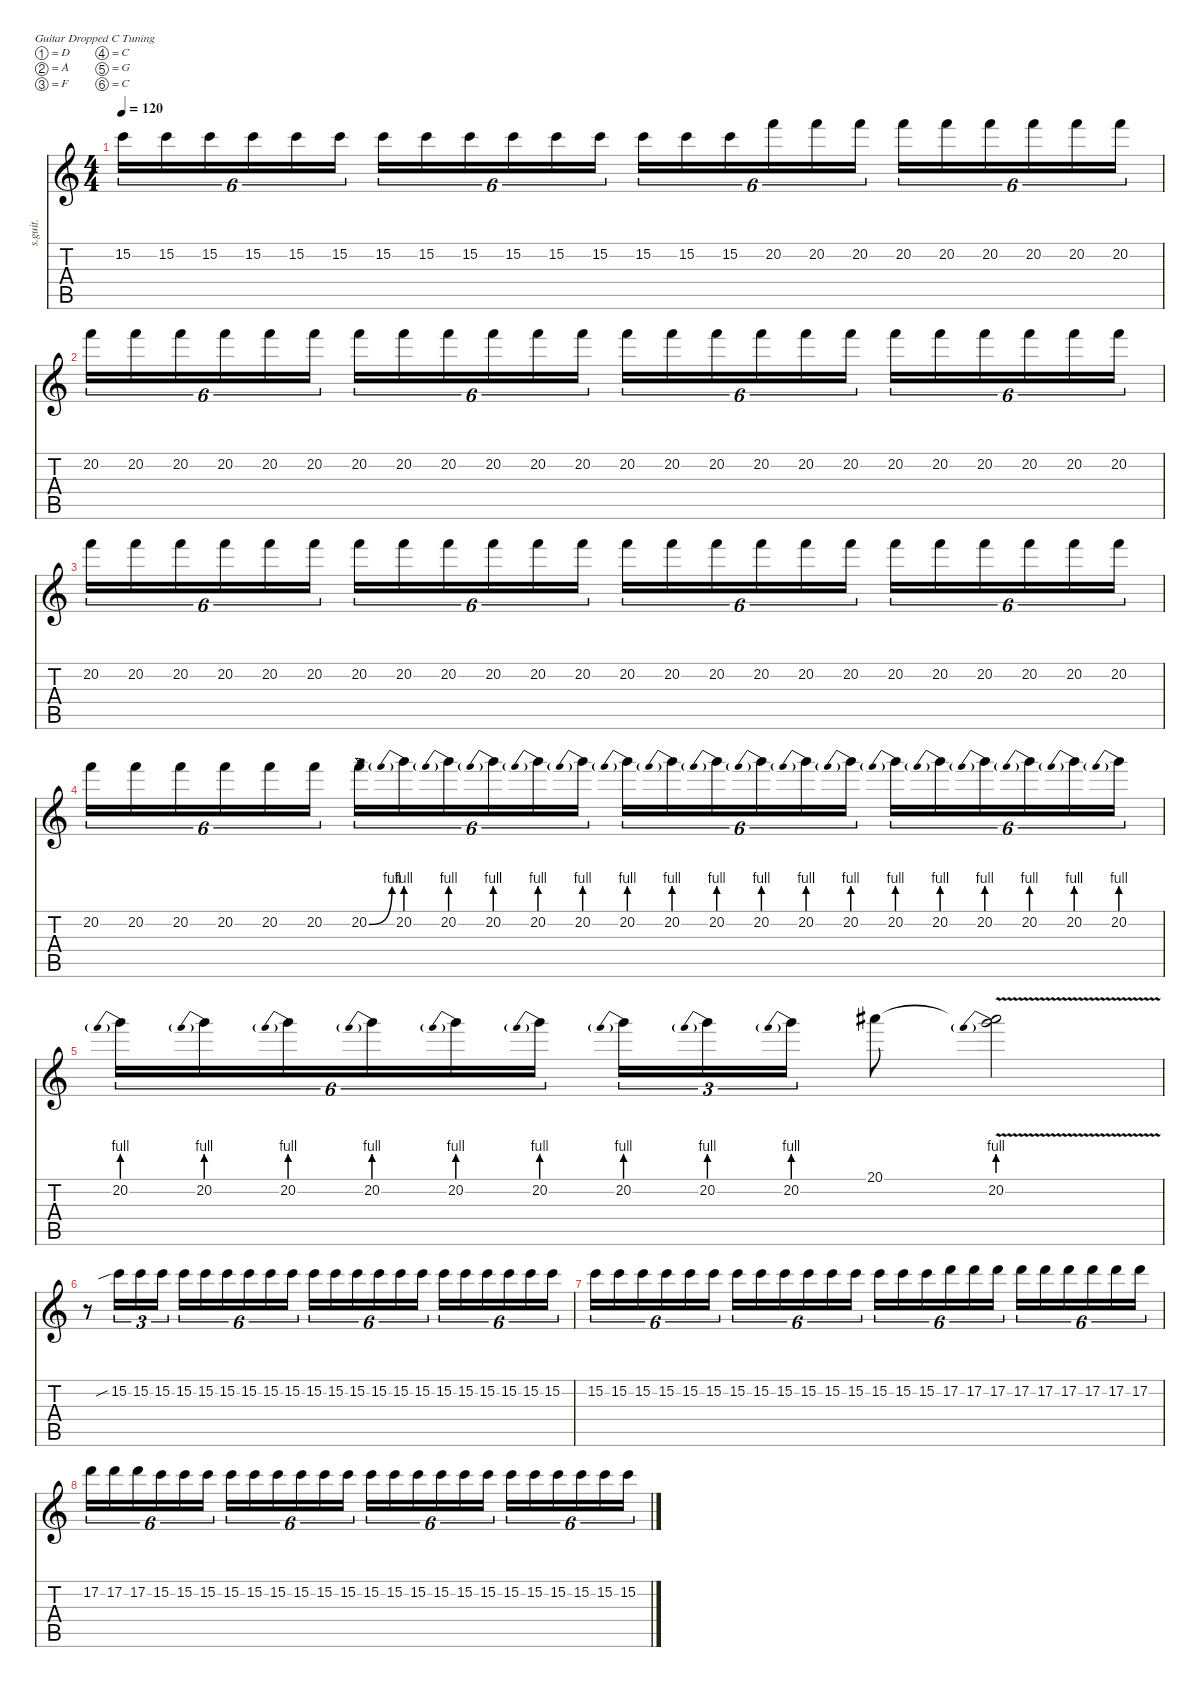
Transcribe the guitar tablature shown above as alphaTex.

\defaultSystemsLayout 4
\hideDynamics
\bracketExtendMode nobrackets
\track ("Jake Bowen" "s.guit.") {instrument distortionguitar}
\staff {score tabs}
\tuning (D4 A3 F3 C3 G2 C2)
\ts (4 4)
\tempo 120
\clef g2
\ks c
15.2.16{tu (6 4) lyrics (0 "") lyrics (1 "") lyrics (2 "") lyrics (3 "") lyrics (4 "") dy mf} 15.2.16{tu (6 4) lyrics (0 "") lyrics (1 "") lyrics (2 "") lyrics (3 "") lyrics (4 "")} 15.2.16{tu (6 4) lyrics (0 "") lyrics (1 "") lyrics (2 "") lyrics (3 "") lyrics (4 "")} 15.2.16{tu (6 4) lyrics (0 "") lyrics (1 "") lyrics (2 "") lyrics (3 "") lyrics (4 "")} 15.2.16{tu (6 4) lyrics (0 "") lyrics (1 "") lyrics (2 "") lyrics (3 "") lyrics (4 "")} 15.2.16{tu (6 4) lyrics (0 "") lyrics (1 "") lyrics (2 "") lyrics (3 "") lyrics (4 "")} 15.2.16{tu (6 4) lyrics (0 "") lyrics (1 "") lyrics (2 "") lyrics (3 "") lyrics (4 "")} 15.2.16{tu (6 4) lyrics (0 "") lyrics (1 "") lyrics (2 "") lyrics (3 "") lyrics (4 "")} 15.2.16{tu (6 4) lyrics (0 "") lyrics (1 "") lyrics (2 "") lyrics (3 "") lyrics (4 "")} 15.2.16{tu (6 4) lyrics (0 "") lyrics (1 "") lyrics (2 "") lyrics (3 "") lyrics (4 "")} 15.2.16{tu (6 4) lyrics (0 "") lyrics (1 "") lyrics (2 "") lyrics (3 "") lyrics (4 "")} 15.2.16{tu (6 4) lyrics (0 "") lyrics (1 "") lyrics (2 "") lyrics (3 "") lyrics (4 "")} 15.2.16{tu (6 4) lyrics (0 "") lyrics (1 "") lyrics (2 "") lyrics (3 "") lyrics (4 "")} 15.2.16{tu (6 4) lyrics (0 "") lyrics (1 "") lyrics (2 "") lyrics (3 "") lyrics (4 "")} 15.2.16{tu (6 4) lyrics (0 "") lyrics (1 "") lyrics (2 "") lyrics (3 "") lyrics (4 "")} 20.2.16{tu (6 4) lyrics (0 "") lyrics (1 "") lyrics (2 "") lyrics (3 "") lyrics (4 "")} 20.2.16{tu (6 4) lyrics (0 "") lyrics (1 "") lyrics (2 "") lyrics (3 "") lyrics (4 "")} 20.2.16{tu (6 4) lyrics (0 "") lyrics (1 "") lyrics (2 "") lyrics (3 "") lyrics (4 "")} 20.2.16{tu (6 4) lyrics (0 "") lyrics (1 "") lyrics (2 "") lyrics (3 "") lyrics (4 "")} 20.2.16{tu (6 4) lyrics (0 "") lyrics (1 "") lyrics (2 "") lyrics (3 "") lyrics (4 "")} 20.2.16{tu (6 4) lyrics (0 "") lyrics (1 "") lyrics (2 "") lyrics (3 "") lyrics (4 "")} 20.2.16{tu (6 4) lyrics (0 "") lyrics (1 "") lyrics (2 "") lyrics (3 "") lyrics (4 "")} 20.2.16{tu (6 4) lyrics (0 "") lyrics (1 "") lyrics (2 "") lyrics (3 "") lyrics (4 "")} 20.2.16{tu (6 4) lyrics (0 "") lyrics (1 "") lyrics (2 "") lyrics (3 "") lyrics (4 "")} |
20.2.16{tu (6 4) lyrics (0 "") lyrics (1 "") lyrics (2 "") lyrics (3 "") lyrics (4 "")} 20.2.16{tu (6 4) lyrics (0 "") lyrics (1 "") lyrics (2 "") lyrics (3 "") lyrics (4 "")} 20.2.16{tu (6 4) lyrics (0 "") lyrics (1 "") lyrics (2 "") lyrics (3 "") lyrics (4 "")} 20.2.16{tu (6 4) lyrics (0 "") lyrics (1 "") lyrics (2 "") lyrics (3 "") lyrics (4 "")} 20.2.16{tu (6 4) lyrics (0 "") lyrics (1 "") lyrics (2 "") lyrics (3 "") lyrics (4 "")} 20.2.16{tu (6 4) lyrics (0 "") lyrics (1 "") lyrics (2 "") lyrics (3 "") lyrics (4 "")} 20.2.16{tu (6 4) lyrics (0 "") lyrics (1 "") lyrics (2 "") lyrics (3 "") lyrics (4 "")} 20.2.16{tu (6 4) lyrics (0 "") lyrics (1 "") lyrics (2 "") lyrics (3 "") lyrics (4 "")} 20.2.16{tu (6 4) lyrics (0 "") lyrics (1 "") lyrics (2 "") lyrics (3 "") lyrics (4 "")} 20.2.16{tu (6 4) lyrics (0 "") lyrics (1 "") lyrics (2 "") lyrics (3 "") lyrics (4 "")} 20.2.16{tu (6 4) lyrics (0 "") lyrics (1 "") lyrics (2 "") lyrics (3 "") lyrics (4 "")} 20.2.16{tu (6 4) lyrics (0 "") lyrics (1 "") lyrics (2 "") lyrics (3 "") lyrics (4 "")} 20.2.16{tu (6 4) lyrics (0 "") lyrics (1 "") lyrics (2 "") lyrics (3 "") lyrics (4 "")} 20.2.16{tu (6 4) lyrics (0 "") lyrics (1 "") lyrics (2 "") lyrics (3 "") lyrics (4 "")} 20.2.16{tu (6 4) lyrics (0 "") lyrics (1 "") lyrics (2 "") lyrics (3 "") lyrics (4 "")} 20.2.16{tu (6 4) lyrics (0 "") lyrics (1 "") lyrics (2 "") lyrics (3 "") lyrics (4 "")} 20.2.16{tu (6 4) lyrics (0 "") lyrics (1 "") lyrics (2 "") lyrics (3 "") lyrics (4 "")} 20.2.16{tu (6 4) lyrics (0 "") lyrics (1 "") lyrics (2 "") lyrics (3 "") lyrics (4 "")} 20.2.16{tu (6 4) lyrics (0 "") lyrics (1 "") lyrics (2 "") lyrics (3 "") lyrics (4 "")} 20.2.16{tu (6 4) lyrics (0 "") lyrics (1 "") lyrics (2 "") lyrics (3 "") lyrics (4 "")} 20.2.16{tu (6 4) lyrics (0 "") lyrics (1 "") lyrics (2 "") lyrics (3 "") lyrics (4 "")} 20.2.16{tu (6 4) lyrics (0 "") lyrics (1 "") lyrics (2 "") lyrics (3 "") lyrics (4 "")} 20.2.16{tu (6 4) lyrics (0 "") lyrics (1 "") lyrics (2 "") lyrics (3 "") lyrics (4 "")} 20.2.16{tu (6 4) lyrics (0 "") lyrics (1 "") lyrics (2 "") lyrics (3 "") lyrics (4 "")} |
20.2.16{tu (6 4) lyrics (0 "") lyrics (1 "") lyrics (2 "") lyrics (3 "") lyrics (4 "")} 20.2.16{tu (6 4) lyrics (0 "") lyrics (1 "") lyrics (2 "") lyrics (3 "") lyrics (4 "")} 20.2.16{tu (6 4) lyrics (0 "") lyrics (1 "") lyrics (2 "") lyrics (3 "") lyrics (4 "")} 20.2.16{tu (6 4) lyrics (0 "") lyrics (1 "") lyrics (2 "") lyrics (3 "") lyrics (4 "")} 20.2.16{tu (6 4) lyrics (0 "") lyrics (1 "") lyrics (2 "") lyrics (3 "") lyrics (4 "")} 20.2.16{tu (6 4) lyrics (0 "") lyrics (1 "") lyrics (2 "") lyrics (3 "") lyrics (4 "")} 20.2.16{tu (6 4) lyrics (0 "") lyrics (1 "") lyrics (2 "") lyrics (3 "") lyrics (4 "")} 20.2.16{tu (6 4) lyrics (0 "") lyrics (1 "") lyrics (2 "") lyrics (3 "") lyrics (4 "")} 20.2.16{tu (6 4) lyrics (0 "") lyrics (1 "") lyrics (2 "") lyrics (3 "") lyrics (4 "")} 20.2.16{tu (6 4) lyrics (0 "") lyrics (1 "") lyrics (2 "") lyrics (3 "") lyrics (4 "")} 20.2.16{tu (6 4) lyrics (0 "") lyrics (1 "") lyrics (2 "") lyrics (3 "") lyrics (4 "")} 20.2.16{tu (6 4) lyrics (0 "") lyrics (1 "") lyrics (2 "") lyrics (3 "") lyrics (4 "")} 20.2.16{tu (6 4) lyrics (0 "") lyrics (1 "") lyrics (2 "") lyrics (3 "") lyrics (4 "")} 20.2.16{tu (6 4) lyrics (0 "") lyrics (1 "") lyrics (2 "") lyrics (3 "") lyrics (4 "")} 20.2.16{tu (6 4) lyrics (0 "") lyrics (1 "") lyrics (2 "") lyrics (3 "") lyrics (4 "")} 20.2.16{tu (6 4) lyrics (0 "") lyrics (1 "") lyrics (2 "") lyrics (3 "") lyrics (4 "")} 20.2.16{tu (6 4) lyrics (0 "") lyrics (1 "") lyrics (2 "") lyrics (3 "") lyrics (4 "")} 20.2.16{tu (6 4) lyrics (0 "") lyrics (1 "") lyrics (2 "") lyrics (3 "") lyrics (4 "")} 20.2.16{tu (6 4) lyrics (0 "") lyrics (1 "") lyrics (2 "") lyrics (3 "") lyrics (4 "")} 20.2.16{tu (6 4) lyrics (0 "") lyrics (1 "") lyrics (2 "") lyrics (3 "") lyrics (4 "")} 20.2.16{tu (6 4) lyrics (0 "") lyrics (1 "") lyrics (2 "") lyrics (3 "") lyrics (4 "")} 20.2.16{tu (6 4) lyrics (0 "") lyrics (1 "") lyrics (2 "") lyrics (3 "") lyrics (4 "")} 20.2.16{tu (6 4) lyrics (0 "") lyrics (1 "") lyrics (2 "") lyrics (3 "") lyrics (4 "")} 20.2.16{tu (6 4) lyrics (0 "") lyrics (1 "") lyrics (2 "") lyrics (3 "") lyrics (4 "")} |
20.2.16{tu (6 4) lyrics (0 "") lyrics (1 "") lyrics (2 "") lyrics (3 "") lyrics (4 "")} 20.2.16{tu (6 4) lyrics (0 "") lyrics (1 "") lyrics (2 "") lyrics (3 "") lyrics (4 "")} 20.2.16{tu (6 4) lyrics (0 "") lyrics (1 "") lyrics (2 "") lyrics (3 "") lyrics (4 "")} 20.2.16{tu (6 4) lyrics (0 "") lyrics (1 "") lyrics (2 "") lyrics (3 "") lyrics (4 "")} 20.2.16{tu (6 4) lyrics (0 "") lyrics (1 "") lyrics (2 "") lyrics (3 "") lyrics (4 "")} 20.2.16{tu (6 4) lyrics (0 "") lyrics (1 "") lyrics (2 "") lyrics (3 "") lyrics (4 "")} 20.2{be (bend 0 0 15 4)}.16{tu (6 4) lyrics (0 "") lyrics (1 "") lyrics (2 "") lyrics (3 "") lyrics (4 "")} 20.2{be (prebend 0 4 60 4)}.16{tu (6 4) lyrics (0 "") lyrics (1 "") lyrics (2 "") lyrics (3 "") lyrics (4 "")} 20.2{be (prebend 0 4 60 4)}.16{tu (6 4) lyrics (0 "") lyrics (1 "") lyrics (2 "") lyrics (3 "") lyrics (4 "")} 20.2{be (prebend 0 4 60 4)}.16{tu (6 4) lyrics (0 "") lyrics (1 "") lyrics (2 "") lyrics (3 "") lyrics (4 "")} 20.2{be (prebend 0 4 60 4)}.16{tu (6 4) lyrics (0 "") lyrics (1 "") lyrics (2 "") lyrics (3 "") lyrics (4 "")} 20.2{be (prebend 0 4 60 4)}.16{tu (6 4) lyrics (0 "") lyrics (1 "") lyrics (2 "") lyrics (3 "") lyrics (4 "")} 20.2{be (prebend 0 4 60 4)}.16{tu (6 4) lyrics (0 "") lyrics (1 "") lyrics (2 "") lyrics (3 "") lyrics (4 "")} 20.2{be (prebend 0 4 60 4)}.16{tu (6 4) lyrics (0 "") lyrics (1 "") lyrics (2 "") lyrics (3 "") lyrics (4 "")} 20.2{be (prebend 0 4 60 4)}.16{tu (6 4) lyrics (0 "") lyrics (1 "") lyrics (2 "") lyrics (3 "") lyrics (4 "")} 20.2{be (prebend 0 4 60 4)}.16{tu (6 4) lyrics (0 "") lyrics (1 "") lyrics (2 "") lyrics (3 "") lyrics (4 "")} 20.2{be (prebend 0 4 60 4)}.16{tu (6 4) lyrics (0 "") lyrics (1 "") lyrics (2 "") lyrics (3 "") lyrics (4 "")} 20.2{be (prebend 0 4 60 4)}.16{tu (6 4) lyrics (0 "") lyrics (1 "") lyrics (2 "") lyrics (3 "") lyrics (4 "")} 20.2{be (prebend 0 4 60 4)}.16{tu (6 4) lyrics (0 "") lyrics (1 "") lyrics (2 "") lyrics (3 "") lyrics (4 "")} 20.2{be (prebend 0 4 60 4)}.16{tu (6 4) lyrics (0 "") lyrics (1 "") lyrics (2 "") lyrics (3 "") lyrics (4 "")} 20.2{be (prebend 0 4 60 4)}.16{tu (6 4) lyrics (0 "") lyrics (1 "") lyrics (2 "") lyrics (3 "") lyrics (4 "")} 20.2{be (prebend 0 4 60 4)}.16{tu (6 4) lyrics (0 "") lyrics (1 "") lyrics (2 "") lyrics (3 "") lyrics (4 "")} 20.2{be (prebend 0 4 60 4)}.16{tu (6 4) lyrics (0 "") lyrics (1 "") lyrics (2 "") lyrics (3 "") lyrics (4 "")} 20.2{be (prebend 0 4 60 4)}.16{tu (6 4) lyrics (0 "") lyrics (1 "") lyrics (2 "") lyrics (3 "") lyrics (4 "")} |
20.2{be (prebend 0 4 60 4)}.16{tu (6 4) lyrics (0 "") lyrics (1 "") lyrics (2 "") lyrics (3 "") lyrics (4 "")} 20.2{be (prebend 0 4 60 4)}.16{tu (6 4) lyrics (0 "") lyrics (1 "") lyrics (2 "") lyrics (3 "") lyrics (4 "")} 20.2{be (prebend 0 4 60 4)}.16{tu (6 4) lyrics (0 "") lyrics (1 "") lyrics (2 "") lyrics (3 "") lyrics (4 "")} 20.2{be (prebend 0 4 60 4)}.16{tu (6 4) lyrics (0 "") lyrics (1 "") lyrics (2 "") lyrics (3 "") lyrics (4 "")} 20.2{be (prebend 0 4 60 4)}.16{tu (6 4) lyrics (0 "") lyrics (1 "") lyrics (2 "") lyrics (3 "") lyrics (4 "")} 20.2{be (prebend 0 4 60 4)}.16{tu (6 4) lyrics (0 "") lyrics (1 "") lyrics (2 "") lyrics (3 "") lyrics (4 "")} 20.2{be (prebend 0 4 60 4)}.16{tu (3 2) lyrics (0 "") lyrics (1 "") lyrics (2 "") lyrics (3 "") lyrics (4 "")} 20.2{be (prebend 0 4 60 4)}.16{tu (3 2) lyrics (0 "") lyrics (1 "") lyrics (2 "") lyrics (3 "") lyrics (4 "")} 20.2{be (prebend 0 4 60 4)}.16{tu (3 2) lyrics (0 "") lyrics (1 "") lyrics (2 "") lyrics (3 "") lyrics (4 "")} 20.1{acc #}.8{lyrics (0 "") lyrics (1 "") lyrics (2 "") lyrics (3 "") lyrics (4 "")} (20.1{t acc #} 20.2{be (prebend 0 4 60 4) v}).2{lyrics (0 "") lyrics (1 "") lyrics (2 "") lyrics (3 "") lyrics (4 "")} |
r.8 15.2{sib}.16{tu (3 2) lyrics (0 "") lyrics (1 "") lyrics (2 "") lyrics (3 "") lyrics (4 "")} 15.2.16{tu (3 2) lyrics (0 "") lyrics (1 "") lyrics (2 "") lyrics (3 "") lyrics (4 "")} 15.2.16{tu (3 2) lyrics (0 "") lyrics (1 "") lyrics (2 "") lyrics (3 "") lyrics (4 "")} 15.2.16{tu (6 4) lyrics (0 "") lyrics (1 "") lyrics (2 "") lyrics (3 "") lyrics (4 "")} 15.2.16{tu (6 4) lyrics (0 "") lyrics (1 "") lyrics (2 "") lyrics (3 "") lyrics (4 "")} 15.2.16{tu (6 4) lyrics (0 "") lyrics (1 "") lyrics (2 "") lyrics (3 "") lyrics (4 "")} 15.2.16{tu (6 4) lyrics (0 "") lyrics (1 "") lyrics (2 "") lyrics (3 "") lyrics (4 "")} 15.2.16{tu (6 4) lyrics (0 "") lyrics (1 "") lyrics (2 "") lyrics (3 "") lyrics (4 "")} 15.2.16{tu (6 4) lyrics (0 "") lyrics (1 "") lyrics (2 "") lyrics (3 "") lyrics (4 "")} 15.2.16{tu (6 4) lyrics (0 "") lyrics (1 "") lyrics (2 "") lyrics (3 "") lyrics (4 "")} 15.2.16{tu (6 4) lyrics (0 "") lyrics (1 "") lyrics (2 "") lyrics (3 "") lyrics (4 "")} 15.2.16{tu (6 4) lyrics (0 "") lyrics (1 "") lyrics (2 "") lyrics (3 "") lyrics (4 "")} 15.2.16{tu (6 4) lyrics (0 "") lyrics (1 "") lyrics (2 "") lyrics (3 "") lyrics (4 "")} 15.2.16{tu (6 4) lyrics (0 "") lyrics (1 "") lyrics (2 "") lyrics (3 "") lyrics (4 "")} 15.2.16{tu (6 4) lyrics (0 "") lyrics (1 "") lyrics (2 "") lyrics (3 "") lyrics (4 "")} 15.2.16{tu (6 4) lyrics (0 "") lyrics (1 "") lyrics (2 "") lyrics (3 "") lyrics (4 "")} 15.2.16{tu (6 4) lyrics (0 "") lyrics (1 "") lyrics (2 "") lyrics (3 "") lyrics (4 "")} 15.2.16{tu (6 4) lyrics (0 "") lyrics (1 "") lyrics (2 "") lyrics (3 "") lyrics (4 "")} 15.2.16{tu (6 4) lyrics (0 "") lyrics (1 "") lyrics (2 "") lyrics (3 "") lyrics (4 "")} 15.2.16{tu (6 4) lyrics (0 "") lyrics (1 "") lyrics (2 "") lyrics (3 "") lyrics (4 "")} 15.2.16{tu (6 4) lyrics (0 "") lyrics (1 "") lyrics (2 "") lyrics (3 "") lyrics (4 "")} |
15.2.16{tu (6 4) lyrics (0 "") lyrics (1 "") lyrics (2 "") lyrics (3 "") lyrics (4 "")} 15.2.16{tu (6 4) lyrics (0 "") lyrics (1 "") lyrics (2 "") lyrics (3 "") lyrics (4 "")} 15.2.16{tu (6 4) lyrics (0 "") lyrics (1 "") lyrics (2 "") lyrics (3 "") lyrics (4 "")} 15.2.16{tu (6 4) lyrics (0 "") lyrics (1 "") lyrics (2 "") lyrics (3 "") lyrics (4 "")} 15.2.16{tu (6 4) lyrics (0 "") lyrics (1 "") lyrics (2 "") lyrics (3 "") lyrics (4 "")} 15.2.16{tu (6 4) lyrics (0 "") lyrics (1 "") lyrics (2 "") lyrics (3 "") lyrics (4 "")} 15.2.16{tu (6 4) lyrics (0 "") lyrics (1 "") lyrics (2 "") lyrics (3 "") lyrics (4 "")} 15.2.16{tu (6 4) lyrics (0 "") lyrics (1 "") lyrics (2 "") lyrics (3 "") lyrics (4 "")} 15.2.16{tu (6 4) lyrics (0 "") lyrics (1 "") lyrics (2 "") lyrics (3 "") lyrics (4 "")} 15.2.16{tu (6 4) lyrics (0 "") lyrics (1 "") lyrics (2 "") lyrics (3 "") lyrics (4 "")} 15.2.16{tu (6 4) lyrics (0 "") lyrics (1 "") lyrics (2 "") lyrics (3 "") lyrics (4 "")} 15.2.16{tu (6 4) lyrics (0 "") lyrics (1 "") lyrics (2 "") lyrics (3 "") lyrics (4 "")} 15.2.16{tu (6 4) lyrics (0 "") lyrics (1 "") lyrics (2 "") lyrics (3 "") lyrics (4 "")} 15.2.16{tu (6 4) lyrics (0 "") lyrics (1 "") lyrics (2 "") lyrics (3 "") lyrics (4 "")} 15.2.16{tu (6 4) lyrics (0 "") lyrics (1 "") lyrics (2 "") lyrics (3 "") lyrics (4 "")} 17.2.16{tu (6 4) lyrics (0 "") lyrics (1 "") lyrics (2 "") lyrics (3 "") lyrics (4 "")} 17.2.16{tu (6 4) lyrics (0 "") lyrics (1 "") lyrics (2 "") lyrics (3 "") lyrics (4 "")} 17.2.16{tu (6 4) lyrics (0 "") lyrics (1 "") lyrics (2 "") lyrics (3 "") lyrics (4 "")} 17.2.16{tu (6 4) lyrics (0 "") lyrics (1 "") lyrics (2 "") lyrics (3 "") lyrics (4 "")} 17.2.16{tu (6 4) lyrics (0 "") lyrics (1 "") lyrics (2 "") lyrics (3 "") lyrics (4 "")} 17.2.16{tu (6 4) lyrics (0 "") lyrics (1 "") lyrics (2 "") lyrics (3 "") lyrics (4 "")} 17.2.16{tu (6 4) lyrics (0 "") lyrics (1 "") lyrics (2 "") lyrics (3 "") lyrics (4 "")} 17.2.16{tu (6 4) lyrics (0 "") lyrics (1 "") lyrics (2 "") lyrics (3 "") lyrics (4 "")} 17.2.16{tu (6 4) lyrics (0 "") lyrics (1 "") lyrics (2 "") lyrics (3 "") lyrics (4 "")} |
17.2.16{tu (6 4) lyrics (0 "") lyrics (1 "") lyrics (2 "") lyrics (3 "") lyrics (4 "")} 17.2.16{tu (6 4) lyrics (0 "") lyrics (1 "") lyrics (2 "") lyrics (3 "") lyrics (4 "")} 17.2.16{tu (6 4) lyrics (0 "") lyrics (1 "") lyrics (2 "") lyrics (3 "") lyrics (4 "")} 15.2.16{tu (6 4) lyrics (0 "") lyrics (1 "") lyrics (2 "") lyrics (3 "") lyrics (4 "")} 15.2.16{tu (6 4) lyrics (0 "") lyrics (1 "") lyrics (2 "") lyrics (3 "") lyrics (4 "")} 15.2.16{tu (6 4) lyrics (0 "") lyrics (1 "") lyrics (2 "") lyrics (3 "") lyrics (4 "")} 15.2.16{tu (6 4) lyrics (0 "") lyrics (1 "") lyrics (2 "") lyrics (3 "") lyrics (4 "")} 15.2.16{tu (6 4) lyrics (0 "") lyrics (1 "") lyrics (2 "") lyrics (3 "") lyrics (4 "")} 15.2.16{tu (6 4) lyrics (0 "") lyrics (1 "") lyrics (2 "") lyrics (3 "") lyrics (4 "")} 15.2.16{tu (6 4) lyrics (0 "") lyrics (1 "") lyrics (2 "") lyrics (3 "") lyrics (4 "")} 15.2.16{tu (6 4) lyrics (0 "") lyrics (1 "") lyrics (2 "") lyrics (3 "") lyrics (4 "")} 15.2.16{tu (6 4) lyrics (0 "") lyrics (1 "") lyrics (2 "") lyrics (3 "") lyrics (4 "")} 15.2.16{tu (6 4) lyrics (0 "") lyrics (1 "") lyrics (2 "") lyrics (3 "") lyrics (4 "")} 15.2.16{tu (6 4) lyrics (0 "") lyrics (1 "") lyrics (2 "") lyrics (3 "") lyrics (4 "")} 15.2.16{tu (6 4) lyrics (0 "") lyrics (1 "") lyrics (2 "") lyrics (3 "") lyrics (4 "")} 15.2.16{tu (6 4) lyrics (0 "") lyrics (1 "") lyrics (2 "") lyrics (3 "") lyrics (4 "")} 15.2.16{tu (6 4) lyrics (0 "") lyrics (1 "") lyrics (2 "") lyrics (3 "") lyrics (4 "")} 15.2.16{tu (6 4) lyrics (0 "") lyrics (1 "") lyrics (2 "") lyrics (3 "") lyrics (4 "")} 15.2.16{tu (6 4) lyrics (0 "") lyrics (1 "") lyrics (2 "") lyrics (3 "") lyrics (4 "")} 15.2.16{tu (6 4) lyrics (0 "") lyrics (1 "") lyrics (2 "") lyrics (3 "") lyrics (4 "")} 15.2.16{tu (6 4) lyrics (0 "") lyrics (1 "") lyrics (2 "") lyrics (3 "") lyrics (4 "")} 15.2.16{tu (6 4) lyrics (0 "") lyrics (1 "") lyrics (2 "") lyrics (3 "") lyrics (4 "")} 15.2.16{tu (6 4) lyrics (0 "") lyrics (1 "") lyrics (2 "") lyrics (3 "") lyrics (4 "")} 15.2.16{tu (6 4) lyrics (0 "") lyrics (1 "") lyrics (2 "") lyrics (3 "") lyrics (4 "")}
